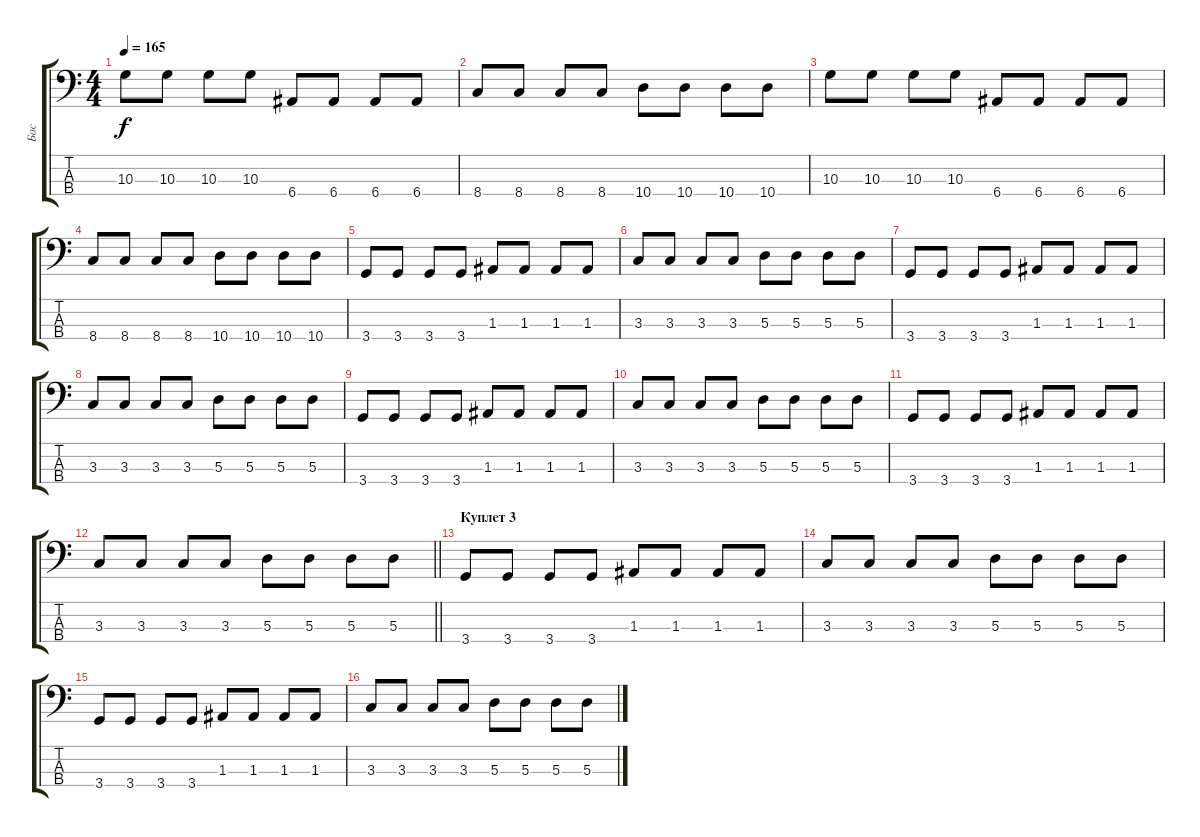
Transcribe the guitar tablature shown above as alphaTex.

\track ("Бас" "Бас") {instrument electricbassfinger}
\staff {score tabs}
\tuning (G2 D2 A1 E1) {hide}
\ts (4 4)
\tempo 165
\clef f4
\ks c
10.3.8{dy f} 10.3.8 10.3.8 10.3.8 6.4.8 6.4.8 6.4.8 6.4.8 |
8.4.8 8.4.8 8.4.8 8.4.8 10.4.8 10.4.8 10.4.8 10.4.8 |
10.3.8 10.3.8 10.3.8 10.3.8 6.4.8 6.4.8 6.4.8 6.4.8 |
8.4.8 8.4.8 8.4.8 8.4.8 10.4.8 10.4.8 10.4.8 10.4.8 |
3.4.8 3.4.8 3.4.8 3.4.8 1.3.8 1.3.8 1.3.8 1.3.8 |
3.3.8 3.3.8 3.3.8 3.3.8 5.3.8 5.3.8 5.3.8 5.3.8 |
3.4.8 3.4.8 3.4.8 3.4.8 1.3.8 1.3.8 1.3.8 1.3.8 |
3.3.8 3.3.8 3.3.8 3.3.8 5.3.8 5.3.8 5.3.8 5.3.8 |
3.4.8 3.4.8 3.4.8 3.4.8 1.3.8 1.3.8 1.3.8 1.3.8 |
3.3.8 3.3.8 3.3.8 3.3.8 5.3.8 5.3.8 5.3.8 5.3.8 |
3.4.8 3.4.8 3.4.8 3.4.8 1.3.8 1.3.8 1.3.8 1.3.8 |
\barLineRight lightlight
3.3.8 3.3.8 3.3.8 3.3.8 5.3.8 5.3.8 5.3.8 5.3.8 |
\section ("" "Куплет 3")
3.4.8 3.4.8 3.4.8 3.4.8 1.3.8 1.3.8 1.3.8 1.3.8 |
3.3.8 3.3.8 3.3.8 3.3.8 5.3.8 5.3.8 5.3.8 5.3.8 |
3.4.8 3.4.8 3.4.8 3.4.8 1.3.8 1.3.8 1.3.8 1.3.8 |
3.3.8 3.3.8 3.3.8 3.3.8 5.3.8 5.3.8 5.3.8 5.3.8
